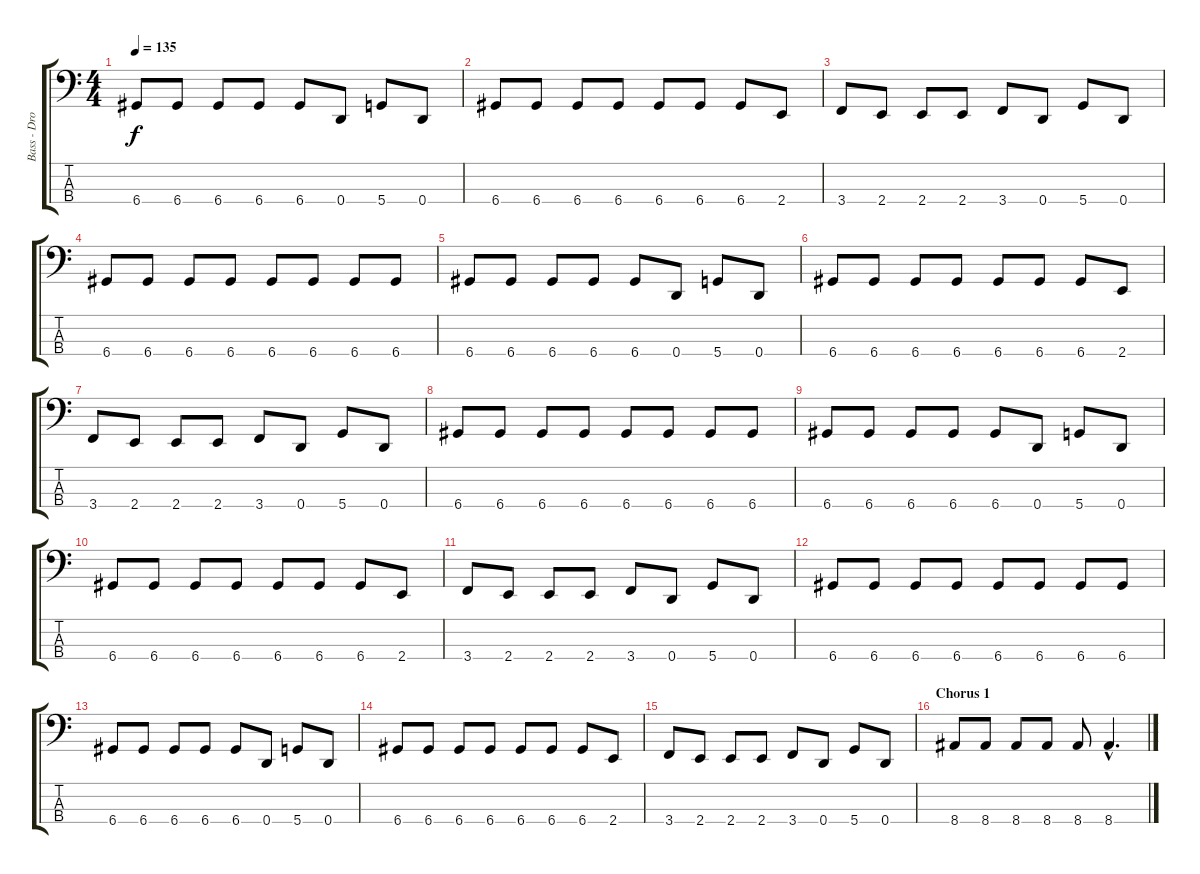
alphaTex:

\track ("Bass - Drop D" "Bass - Dro") {instrument electricbasspick}
\staff {score tabs}
\tuning (G2 D2 A1 D1) {hide}
\ts (4 4)
\tempo 135
\clef f4
\ks c
6.4.8{dy f} 6.4.8 6.4.8 6.4.8 6.4.8 0.4.8 5.4.8 0.4.8 |
6.4.8 6.4.8 6.4.8 6.4.8 6.4.8 6.4.8 6.4.8 2.4.8 |
3.4.8 2.4.8 2.4.8 2.4.8 3.4.8 0.4.8 5.4.8 0.4.8 |
6.4.8 6.4.8 6.4.8 6.4.8 6.4.8 6.4.8 6.4.8 6.4.8 |
6.4.8 6.4.8 6.4.8 6.4.8 6.4.8 0.4.8 5.4.8 0.4.8 |
6.4.8 6.4.8 6.4.8 6.4.8 6.4.8 6.4.8 6.4.8 2.4.8 |
3.4.8 2.4.8 2.4.8 2.4.8 3.4.8 0.4.8 5.4.8 0.4.8 |
6.4.8 6.4.8 6.4.8 6.4.8 6.4.8 6.4.8 6.4.8 6.4.8 |
6.4.8 6.4.8 6.4.8 6.4.8 6.4.8 0.4.8 5.4.8 0.4.8 |
6.4.8 6.4.8 6.4.8 6.4.8 6.4.8 6.4.8 6.4.8 2.4.8 |
3.4.8 2.4.8 2.4.8 2.4.8 3.4.8 0.4.8 5.4.8 0.4.8 |
6.4.8 6.4.8 6.4.8 6.4.8 6.4.8 6.4.8 6.4.8 6.4.8 |
6.4.8 6.4.8 6.4.8 6.4.8 6.4.8 0.4.8 5.4.8 0.4.8 |
6.4.8 6.4.8 6.4.8 6.4.8 6.4.8 6.4.8 6.4.8 2.4.8 |
3.4.8 2.4.8 2.4.8 2.4.8 3.4.8 0.4.8 5.4.8 0.4.8 |
\section ("" "Chorus 1")
8.4.8 8.4.8 8.4.8 8.4.8 8.4.8 8.4{ss hac}.4{d}
